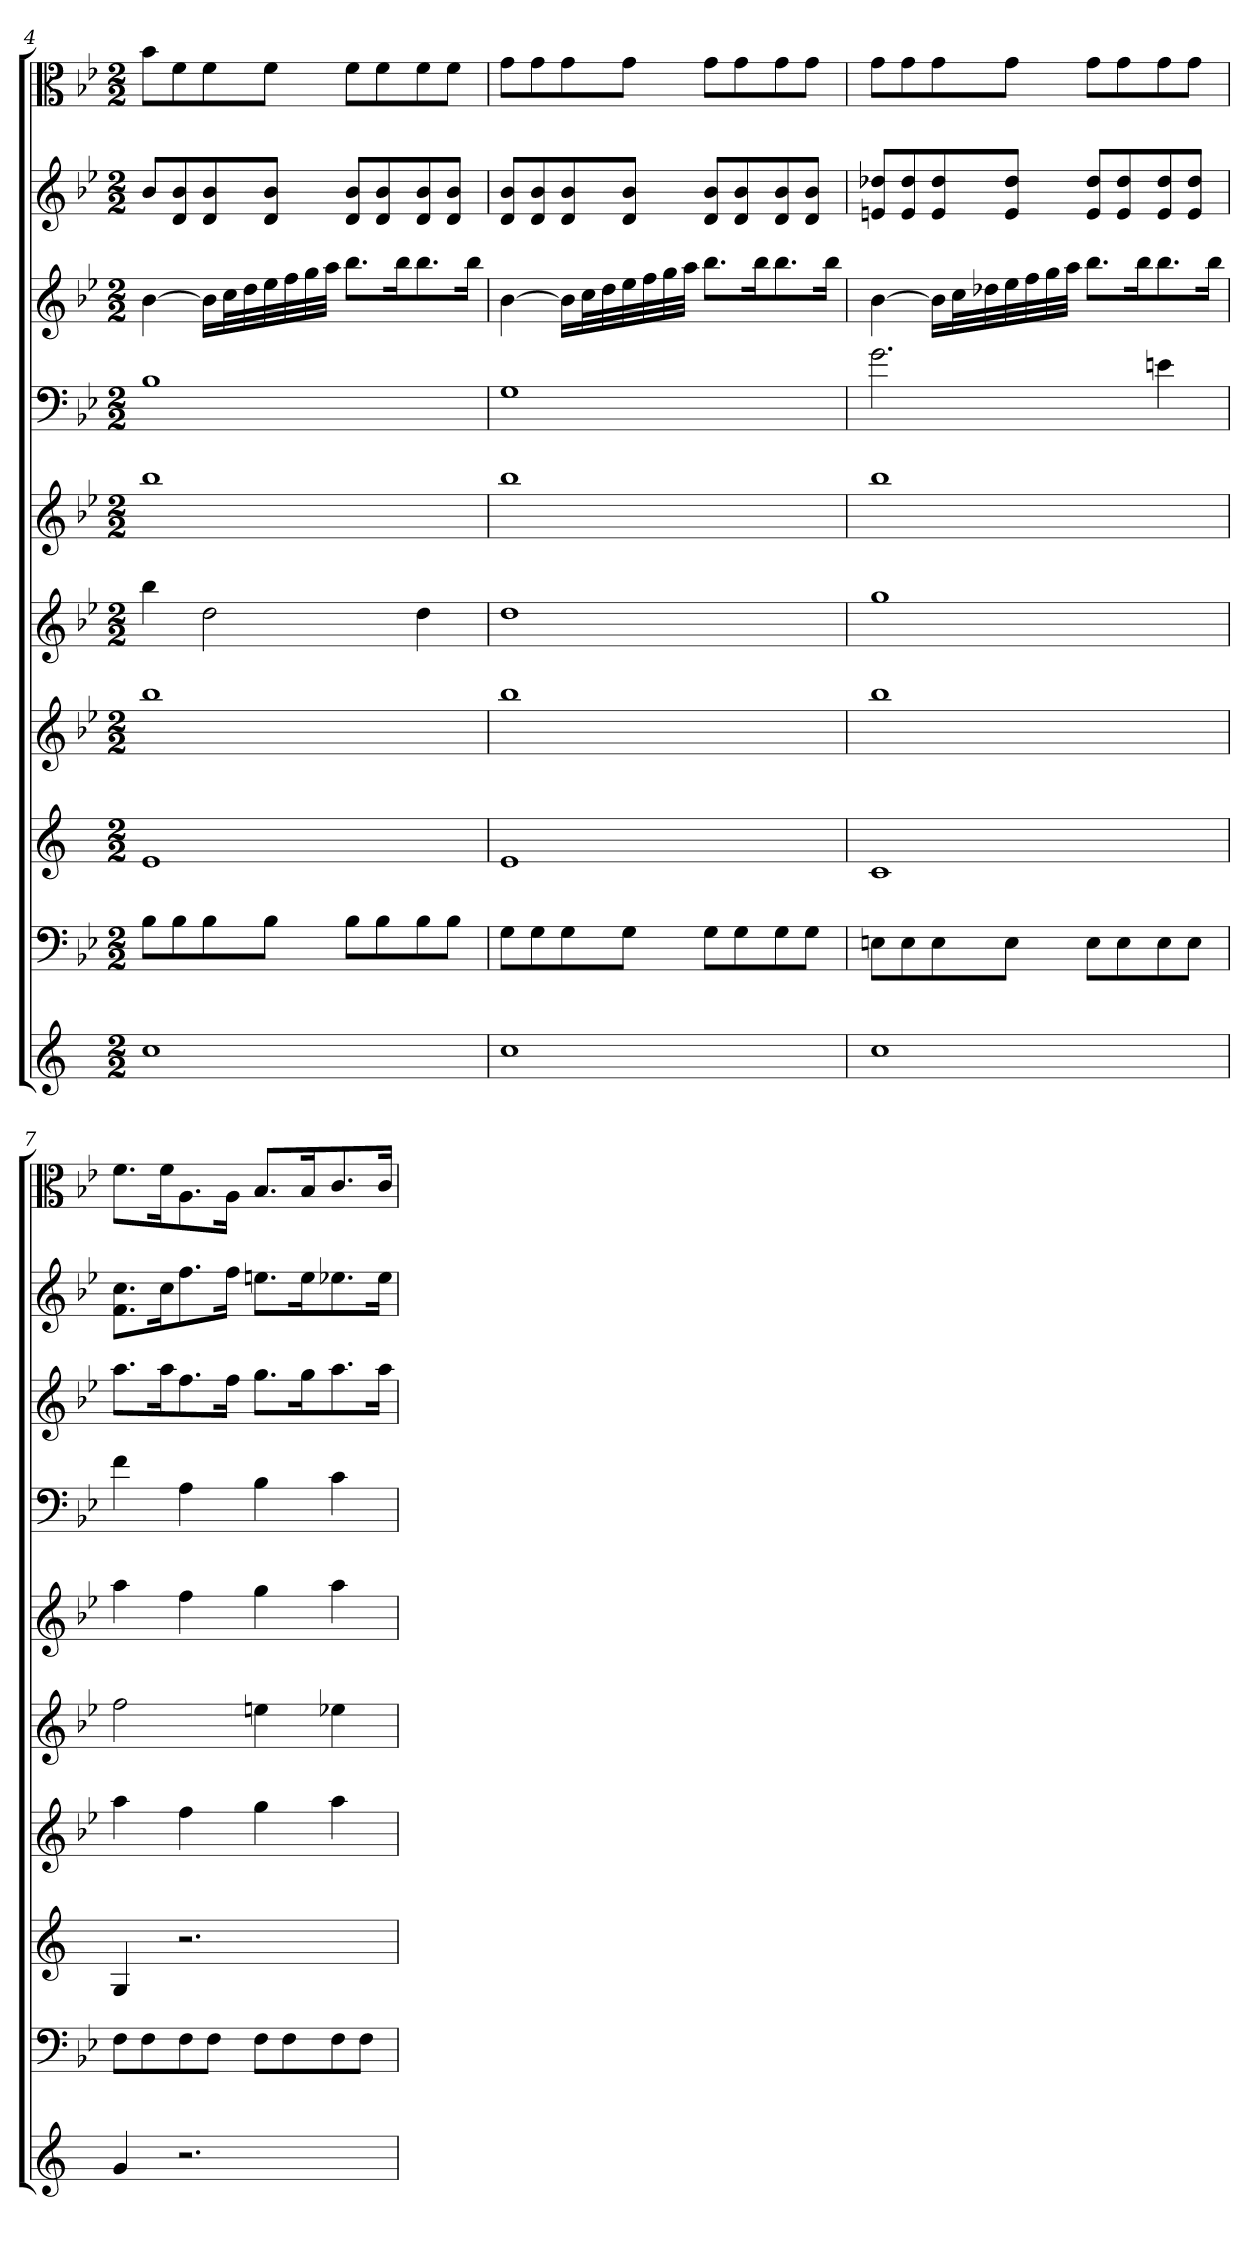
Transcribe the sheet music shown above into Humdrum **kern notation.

**kern	**kern	**kern	**kern	**kern	**kern	**kern	**kern	**kern	**kern
*part10	*part9	*part8	*part7	*part6	*part5	*part4	*part3	*part2	*part1
*staff10	*staff9	*staff8	*staff7	*staff6	*staff5	*staff4	*staff3	*staff2	*staff1
*	*clefF4	*	*	*	*	*clefF4	*	*	*clefC3
*k[]	*k[b-e-]	*k[]	*k[b-e-]	*k[b-e-]	*k[b-e-]	*k[b-e-]	*k[b-e-]	*k[b-e-]	*k[b-e-]
*M2/2	*M2/2	*M2/2	*M2/2	*M2/2	*M2/2	*M2/2	*M2/2	*M2/2	*M2/2
=4	=4	=4	=4	=4	=4	=4	=4	=4	=4
1cc	8B-\L	1e	1bb-	4bb-	1bb-	1B-	[4b-	8b-L	8b-\L
.	8B-\	.	.	.	.	.	.	8d 8b-	8f\
.	8B-\	.	.	2dd	.	.	16b-LL]	8d 8b-	8f\
.	.	.	.	.	.	.	32ccL	.	.
.	.	.	.	.	.	.	32dd	.	.
.	8B-\J	.	.	.	.	.	32ee-	8d 8b-J	8f\J
.	.	.	.	.	.	.	32ff	.	.
.	.	.	.	.	.	.	32gg	.	.
.	.	.	.	.	.	.	32aaJJJ	.	.
.	8B-\L	.	.	.	.	.	8.bb-L	8d 8b-L	8f\L
.	8B-\	.	.	.	.	.	.	8d 8b-	8f\
.	.	.	.	.	.	.	16bb-K	.	.
.	8B-\	.	.	4dd	.	.	8.bb-	8d 8b-	8f\
.	8B-\J	.	.	.	.	.	.	8d 8b-J	8f\J
.	.	.	.	.	.	.	16bb-Jk	.	.
=5	=5	=5	=5	=5	=5	=5	=5	=5	=5
1cc	8G\L	1e	1bb-	1dd	1bb-	1G	[4b-	8d 8b-L	8g\L
.	8G\	.	.	.	.	.	.	8d 8b-	8g\
.	8G\	.	.	.	.	.	16b-LL]	8d 8b-	8g\
.	.	.	.	.	.	.	32ccL	.	.
.	.	.	.	.	.	.	32dd	.	.
.	8G\J	.	.	.	.	.	32ee-	8d 8b-J	8g\J
.	.	.	.	.	.	.	32ff	.	.
.	.	.	.	.	.	.	32gg	.	.
.	.	.	.	.	.	.	32aaJJJ	.	.
.	8G\L	.	.	.	.	.	8.bb-L	8d 8b-L	8g\L
.	8G\	.	.	.	.	.	.	8d 8b-	8g\
.	.	.	.	.	.	.	16bb-K	.	.
.	8G\	.	.	.	.	.	8.bb-	8d 8b-	8g\
.	8G\J	.	.	.	.	.	.	8d 8b-J	8g\J
.	.	.	.	.	.	.	16bb-Jk	.	.
=6	=6	=6	=6	=6	=6	=6	=6	=6	=6
1cc	8En\L	1c	1bb-	1gg	1bb-	2.g	[4b-	8en 8dd-XL	8g\L
.	8E\	.	.	.	.	.	.	8e 8dd-	8g\
.	8E\	.	.	.	.	.	16b-LL]	8e 8dd-	8g\
.	.	.	.	.	.	.	32ccL	.	.
.	.	.	.	.	.	.	32dd-X	.	.
.	8E\J	.	.	.	.	.	32ee-	8e 8dd-J	8g\J
.	.	.	.	.	.	.	32ff	.	.
.	.	.	.	.	.	.	32gg	.	.
.	.	.	.	.	.	.	32aaJJJ	.	.
.	8E\L	.	.	.	.	.	8.bb-L	8e 8dd-L	8g\L
.	8E\	.	.	.	.	.	.	8e 8dd-	8g\
.	.	.	.	.	.	.	16bb-K	.	.
.	8E\	.	.	.	.	4en	8.bb-	8e 8dd-	8g\
.	8E\J	.	.	.	.	.	.	8e 8dd-J	8g\J
.	.	.	.	.	.	.	16bb-Jk	.	.
=7	=7	=7	=7	=7	=7	=7	=7	=7	=7
4g	8F\L	4G	4aa	2ff	4aa	4f	8.aaL	8.f 8.ccL	8.f\L
.	8F\	.	.	.	.	.	.	.	.
.	.	.	.	.	.	.	16aaK	16ccK	16f\K
2.r	8F\	2.r	4ff	.	4ff	4A	8.ff	8.ff	8.A\
.	8F\J	.	.	.	.	.	.	.	.
.	.	.	.	.	.	.	16ffJk	16ffJk	16A\Jk
.	8F\L	.	4gg	4een	4gg	4B-	8.ggL	8.eenL	8.B-/L
.	8F\	.	.	.	.	.	.	.	.
.	.	.	.	.	.	.	16ggK	16eeK	16B-/K
.	8F\	.	4aa	4ee-X	4aa	4c	8.aa	8.ee-X	8.c/
.	8F\J	.	.	.	.	.	.	.	.
.	.	.	.	.	.	.	16aaJk	16ee-Jk	16c/Jk
=	=	=	=	=	=	=	=	=	=
*-	*-	*-	*-	*-	*-	*-	*-	*-	*-
